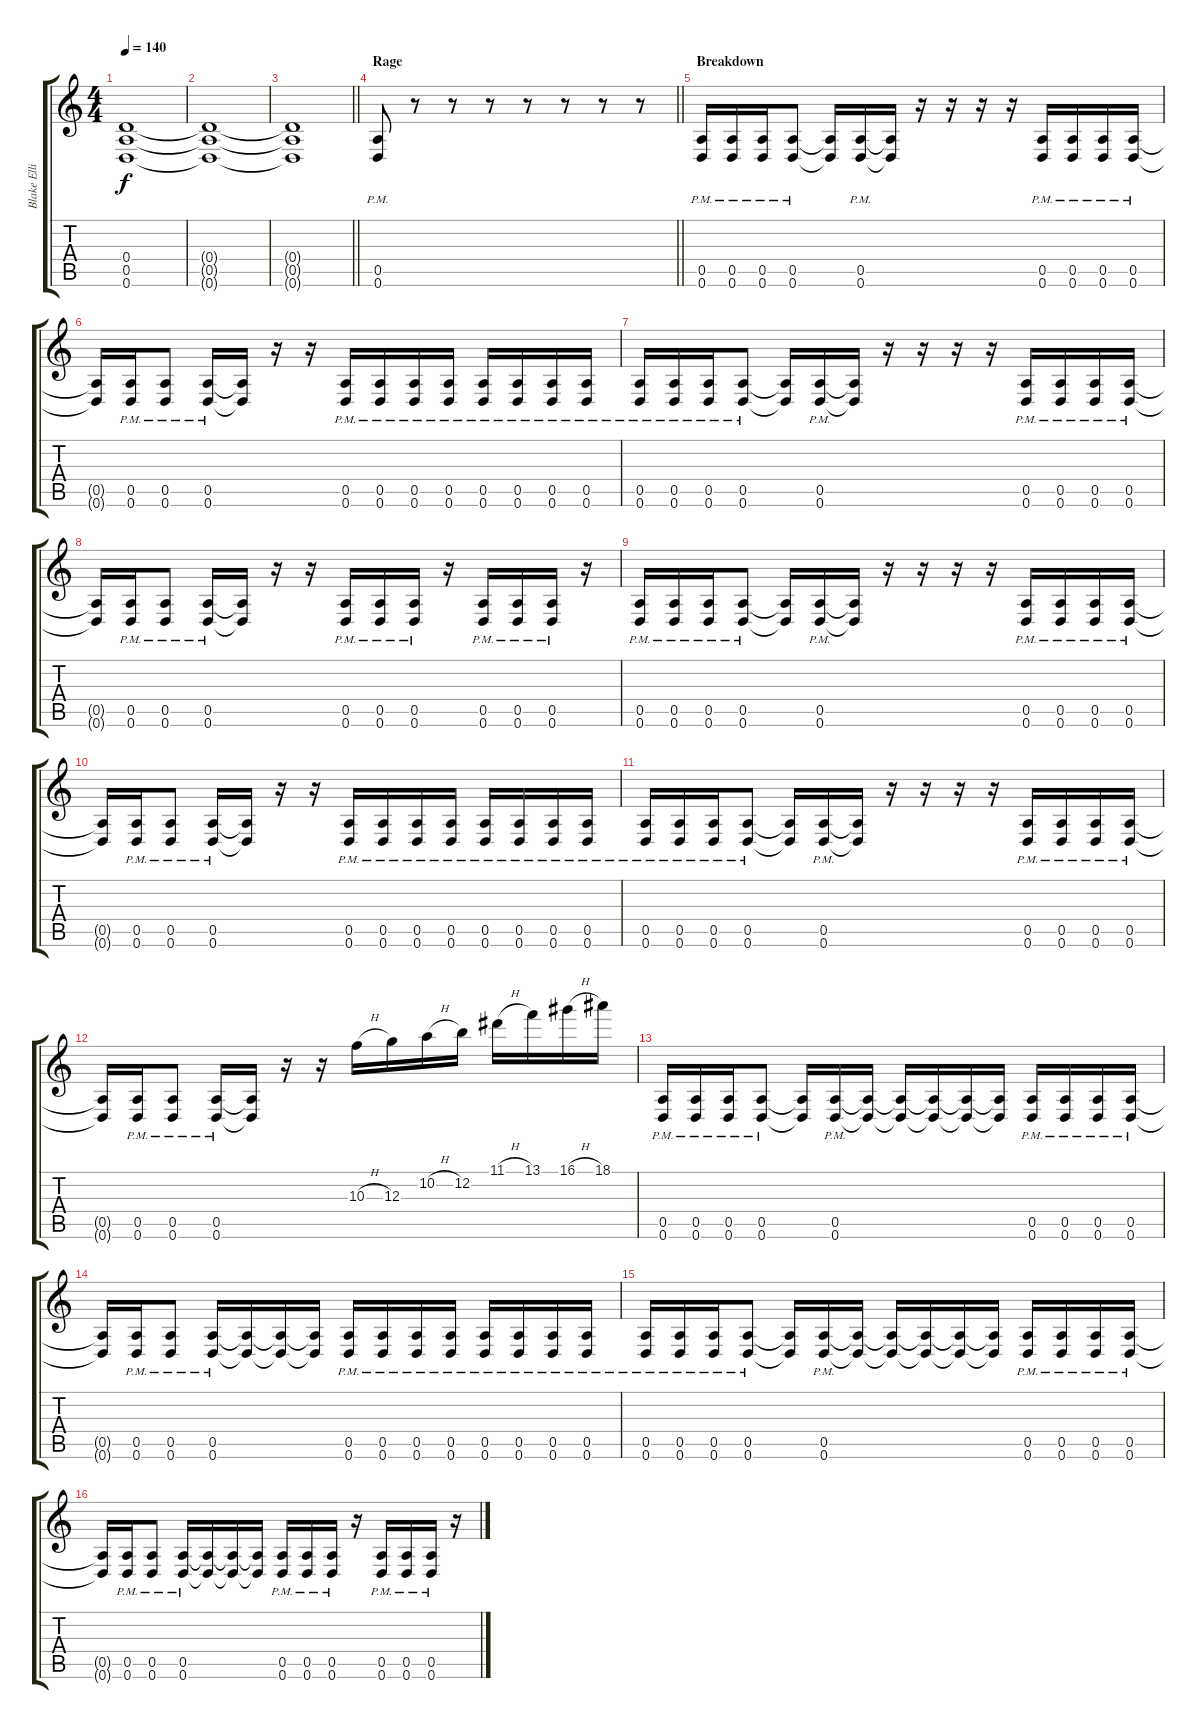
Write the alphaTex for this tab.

\track ("Blake Ellis" "Blake Elli") {instrument distortionguitar}
\staff {score tabs}
\tuning (E4 B3 G3 D3 A2 D2) {hide}
\ts (4 4)
\tempo 140
\clef g2
\ks c
(0.4 0.5 0.6).1{dy f} |
(0.4{t} 0.5{t} 0.6{t}).1 |
\barLineRight lightlight
(0.4{t} 0.5{t} 0.6{t}).1 |
\section ("" "Rage")
\barLineRight lightlight
(0.5{pm} 0.6{pm}).8 r.8 r.8 r.8 r.8 r.8 r.8 r.8 |
\section ("" "Breakdown")
(0.5{pm} 0.6{pm}).16 (0.5{pm} 0.6{pm}).16 (0.5{pm} 0.6{pm}).16 (0.5{pm} 0.6{pm}).8 (0.5{t} 0.6{t}).16 (0.5{pm} 0.6{pm}).16 (0.5{t} 0.6{t}).16 r.16 r.16 r.16 r.16 (0.5{pm} 0.6{pm}).16 (0.5{pm} 0.6{pm}).16 (0.5{pm} 0.6{pm}).16 (0.5{pm} 0.6{pm}).16 |
(0.5{t} 0.6{t}).16 (0.5{pm} 0.6{pm}).16 (0.5{pm} 0.6{pm}).8 (0.5{pm} 0.6{pm}).16 (0.5{t} 0.6{t}).16 r.16 r.16 (0.5{pm} 0.6{pm}).16 (0.5{pm} 0.6{pm}).16 (0.5{pm} 0.6{pm}).16 (0.5{pm} 0.6{pm}).16 (0.5{pm} 0.6{pm}).16 (0.5{pm} 0.6{pm}).16 (0.5{pm} 0.6{pm}).16 (0.5{pm} 0.6{pm}).16 |
(0.5{pm} 0.6{pm}).16 (0.5{pm} 0.6{pm}).16 (0.5{pm} 0.6{pm}).16 (0.5{pm} 0.6{pm}).8 (0.5{t} 0.6{t}).16 (0.5{pm} 0.6{pm}).16 (0.5{t} 0.6{t}).16 r.16 r.16 r.16 r.16 (0.5{pm} 0.6{pm}).16 (0.5{pm} 0.6{pm}).16 (0.5{pm} 0.6{pm}).16 (0.5{pm} 0.6{pm}).16 |
(0.5{t} 0.6{t}).16 (0.5{pm} 0.6{pm}).16 (0.5{pm} 0.6{pm}).8 (0.5{pm} 0.6{pm}).16 (0.5{t} 0.6{t}).16 r.16 r.16 (0.5{pm} 0.6{pm}).16 (0.5{pm} 0.6{pm}).16 (0.5{pm} 0.6{pm}).16 r.16 (0.5{pm} 0.6{pm}).16 (0.5{pm} 0.6{pm}).16 (0.5{pm} 0.6{pm}).16 r.16 |
(0.5{pm} 0.6{pm}).16 (0.5{pm} 0.6{pm}).16 (0.5{pm} 0.6{pm}).16 (0.5{pm} 0.6{pm}).8 (0.5{t} 0.6{t}).16 (0.5{pm} 0.6{pm}).16 (0.5{t} 0.6{t}).16 r.16 r.16 r.16 r.16 (0.5{pm} 0.6{pm}).16 (0.5{pm} 0.6{pm}).16 (0.5{pm} 0.6{pm}).16 (0.5{pm} 0.6{pm}).16 |
(0.5{t} 0.6{t}).16 (0.5{pm} 0.6{pm}).16 (0.5{pm} 0.6{pm}).8 (0.5{pm} 0.6{pm}).16 (0.5{t} 0.6{t}).16 r.16 r.16 (0.5{pm} 0.6{pm}).16 (0.5{pm} 0.6{pm}).16 (0.5{pm} 0.6{pm}).16 (0.5{pm} 0.6{pm}).16 (0.5{pm} 0.6{pm}).16 (0.5{pm} 0.6{pm}).16 (0.5{pm} 0.6{pm}).16 (0.5{pm} 0.6{pm}).16 |
(0.5{pm} 0.6{pm}).16 (0.5{pm} 0.6{pm}).16 (0.5{pm} 0.6{pm}).16 (0.5{pm} 0.6{pm}).8 (0.5{t} 0.6{t}).16 (0.5{pm} 0.6{pm}).16 (0.5{t} 0.6{t}).16 r.16 r.16 r.16 r.16 (0.5{pm} 0.6{pm}).16 (0.5{pm} 0.6{pm}).16 (0.5{pm} 0.6{pm}).16 (0.5{pm} 0.6{pm}).16 |
(0.5{t} 0.6{t}).16 (0.5{pm} 0.6{pm}).16 (0.5{pm} 0.6{pm}).8 (0.5{pm} 0.6{pm}).16 (0.5{t} 0.6{t}).16 r.16 r.16 10.3{h}.16 12.3.16 10.2{h}.16 12.2.16 11.1{h}.16 13.1.16 16.1{h}.16 18.1.16 |
(0.5{pm} 0.6{pm}).16 (0.5{pm} 0.6{pm}).16 (0.5{pm} 0.6{pm}).16 (0.5{pm} 0.6{pm}).8 (0.5{t} 0.6{t}).16 (0.5{pm} 0.6{pm}).16 (0.5{t} 0.6{t}).16 (0.5{t} 0.6{t}).16 (0.5{t} 0.6{t}).16 (0.5{t} 0.6{t}).16 (0.5{t} 0.6{t}).16 (0.5{pm} 0.6{pm}).16 (0.5{pm} 0.6{pm}).16 (0.5{pm} 0.6{pm}).16 (0.5{pm} 0.6{pm}).16 |
(0.5{t} 0.6{t}).16 (0.5{pm} 0.6{pm}).16 (0.5{pm} 0.6{pm}).8 (0.5{pm} 0.6{pm}).16 (0.5{t} 0.6{t}).16 (0.5{t} 0.6{t}).16 (0.5{t} 0.6{t}).16 (0.5{pm} 0.6{pm}).16 (0.5{pm} 0.6{pm}).16 (0.5{pm} 0.6{pm}).16 (0.5{pm} 0.6{pm}).16 (0.5{pm} 0.6{pm}).16 (0.5{pm} 0.6{pm}).16 (0.5{pm} 0.6{pm}).16 (0.5{pm} 0.6{pm}).16 |
(0.5{pm} 0.6{pm}).16 (0.5{pm} 0.6{pm}).16 (0.5{pm} 0.6{pm}).16 (0.5{pm} 0.6{pm}).8 (0.5{t} 0.6{t}).16 (0.5{pm} 0.6{pm}).16 (0.5{t} 0.6{t}).16 (0.5{t} 0.6{t}).16 (0.5{t} 0.6{t}).16 (0.5{t} 0.6{t}).16 (0.5{t} 0.6{t}).16 (0.5{pm} 0.6{pm}).16 (0.5{pm} 0.6{pm}).16 (0.5{pm} 0.6{pm}).16 (0.5{pm} 0.6{pm}).16 |
(0.5{t} 0.6{t}).16 (0.5{pm} 0.6{pm}).16 (0.5{pm} 0.6{pm}).8 (0.5{pm} 0.6{pm}).16 (0.5{t} 0.6{t}).16 (0.5{t} 0.6{t}).16 (0.5{t} 0.6{t}).16 (0.5{pm} 0.6{pm}).16 (0.5{pm} 0.6{pm}).16 (0.5{pm} 0.6{pm}).16 r.16 (0.5{pm} 0.6{pm}).16 (0.5{pm} 0.6{pm}).16 (0.5{pm} 0.6{pm}).16 r.16
